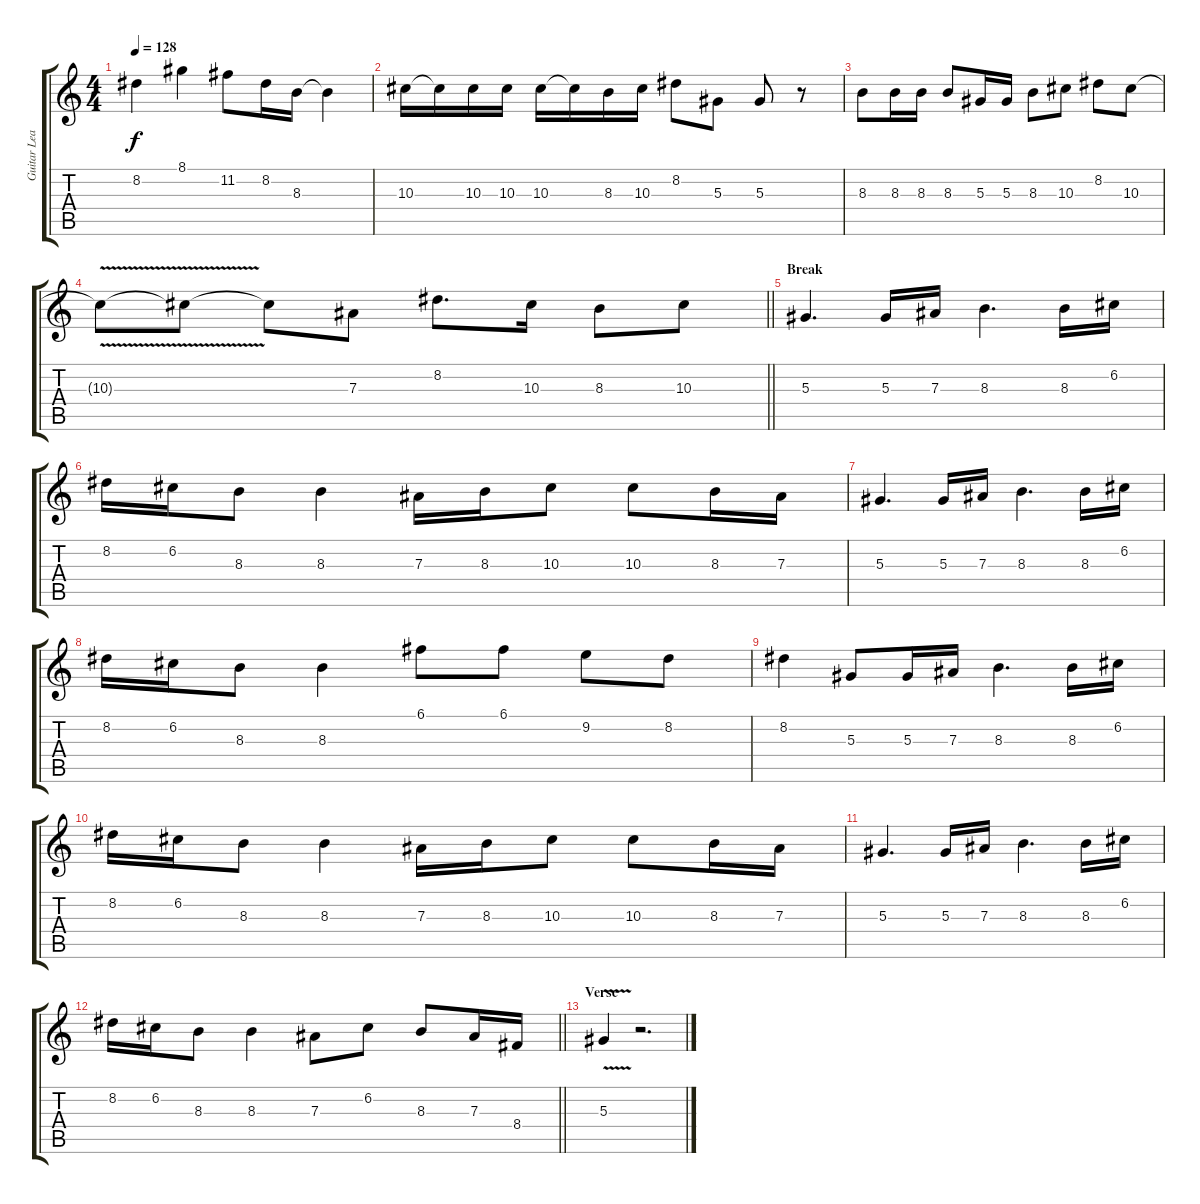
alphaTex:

\track ("Guitar Lead" "Guitar Lea") {instrument distortionguitar}
\staff {score tabs}
\tuning (C4 G3 Eb3 Bb2 F2 C2) {hide}
\ts (4 4)
\tempo 128
\clef g2
\ks c
8.2.4{dy f} 8.1.4 11.2.8 8.2.16 8.3.16 8.3{t}.4 |
10.3.16 10.3{t}.16 10.3.16 10.3.16 10.3.16 10.3{t}.16 8.3.16 10.3.16 8.2.8 5.3.8 5.3.8 r.8 |
8.3.8 8.3.16 8.3.16 8.3.8 5.3.16 5.3.16 8.3.8 10.3.8 8.2.8 10.3.8 |
\barLineRight lightlight
10.3{v t}.8 10.3{t}.8 10.3{t}.8 7.3.8 8.2.8{d} 10.3.16 8.3.8 10.3.8 |
\section ("" "Break")
5.3.4{d} 5.3.16 7.3.16 8.3.4{d} 8.3.16 6.2.16 |
8.2.16 6.2.16 8.3.8 8.3.4 7.3.16 8.3.16 10.3.8 10.3.8 8.3.16 7.3.16 |
5.3.4{d} 5.3.16 7.3.16 8.3.4{d} 8.3.16 6.2.16 |
8.2.16 6.2.16 8.3.8 8.3.4 6.1.8 6.1.8 9.2.8 8.2.8 |
8.2.4 5.3.8 5.3.16 7.3.16 8.3.4{d} 8.3.16 6.2.16 |
8.2.16 6.2.16 8.3.8 8.3.4 7.3.16 8.3.16 10.3.8 10.3.8 8.3.16 7.3.16 |
5.3.4{d} 5.3.16 7.3.16 8.3.4{d} 8.3.16 6.2.16 |
\barLineRight lightlight
8.2.16 6.2.16 8.3.8 8.3.4 7.3.8 6.2.8 8.3.8 7.3.16 8.4.16 |
\section ("" "Verse")
5.3{v}.4 r.2{d}
